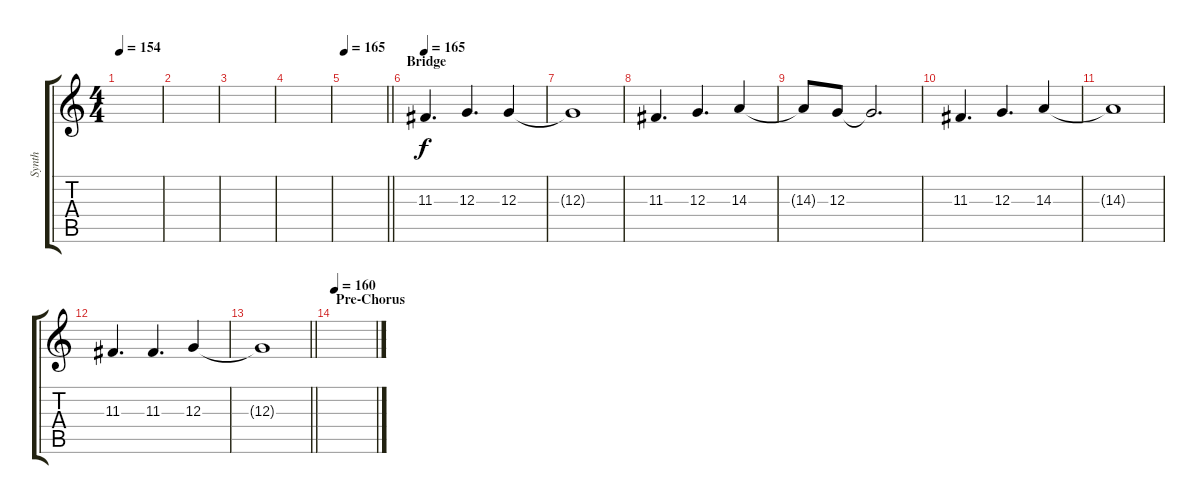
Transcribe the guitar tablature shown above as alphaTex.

\track ("Synth" "Synth") {instrument stringensemble1}
\staff {score tabs}
\tuning (E4 B3 G3 D3 A2 E2) {hide}
\ts (4 4)
\tempo 154
\clef g2
\ks c
|
|
|
|
\tempo 165
\barLineRight lightlight
|
\section ("" "Bridge")
\tempo 165
11.3.4{d volume 10 instrument stringensemble1} 12.3.4{d} 12.3.4 |
12.3{t}.1 |
11.3.4{d} 12.3.4{d} 14.3.4 |
14.3{t}.8 12.3.8 12.3{t}.2{d} |
11.3.4{d} 12.3.4{d} 14.3.4 |
14.3{t}.1 |
11.3.4{d} 11.3.4{d} 12.3.4 |
\barLineRight lightlight
12.3{t}.1 |
\section ("" "Pre-Chorus")
\tempo 160
